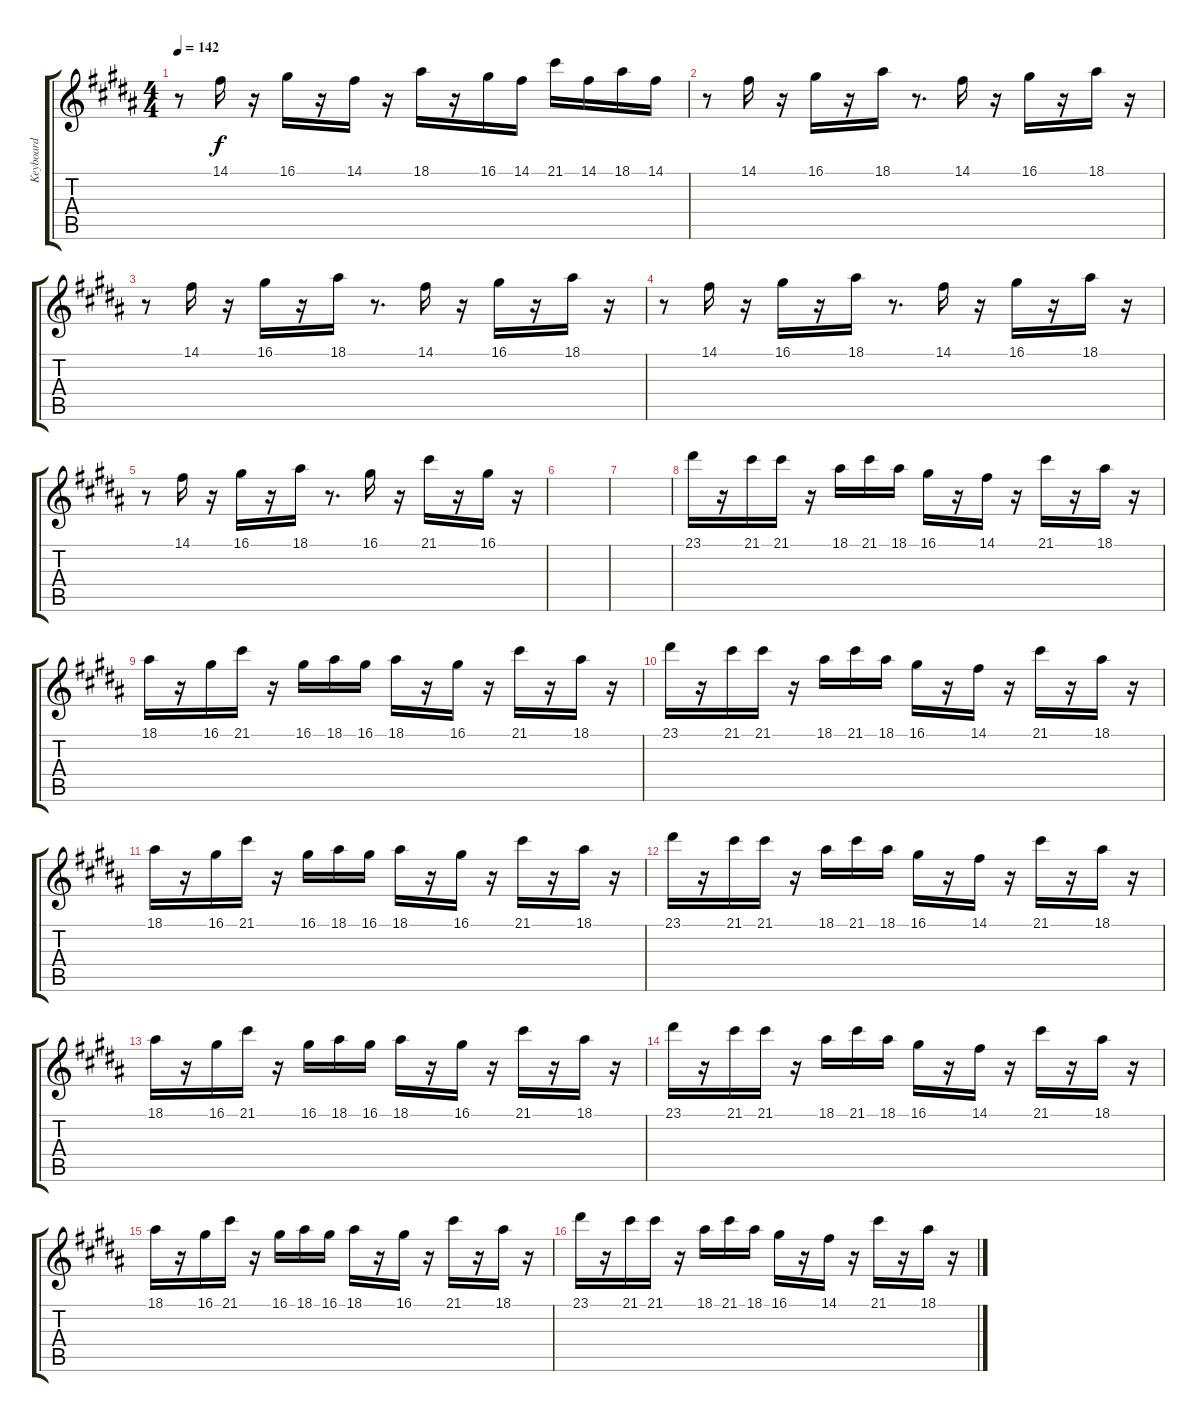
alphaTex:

\track ("Keyboard" "Keyboard") {instrument lead2sawtooth}
\staff {score tabs}
\tuning (E4 B3 G3 D3 A2 E2) {hide}
\ts (4 4)
\tempo 142
\clef g2
\ks b
r.8{dy f} 14.1.16 r.16 16.1.16 r.16 14.1.16 r.16 18.1.16 r.16 16.1.16 14.1.16 21.1.16 14.1.16 18.1.16 14.1.16 |
r.8 14.1.16 r.16 16.1.16 r.16 18.1.16 r.8{d} 14.1.16 r.16 16.1.16 r.16 18.1.16 r.16 |
r.8 14.1.16 r.16 16.1.16 r.16 18.1.16 r.8{d} 14.1.16 r.16 16.1.16 r.16 18.1.16 r.16 |
r.8 14.1.16 r.16 16.1.16 r.16 18.1.16 r.8{d} 14.1.16 r.16 16.1.16 r.16 18.1.16 r.16 |
r.8 14.1.16 r.16 16.1.16 r.16 18.1.16 r.8{d} 16.1.16 r.16 21.1.16 r.16 16.1.16 r.16 |
|
|
23.1.16 r.16 21.1.16 21.1.16 r.16 18.1.16 21.1.16 18.1.16 16.1.16 r.16 14.1.16 r.16 21.1.16 r.16 18.1.16 r.16 |
18.1.16 r.16 16.1.16 21.1.16 r.16 16.1.16 18.1.16 16.1.16 18.1.16 r.16 16.1.16 r.16 21.1.16 r.16 18.1.16 r.16 |
23.1.16 r.16 21.1.16 21.1.16 r.16 18.1.16 21.1.16 18.1.16 16.1.16 r.16 14.1.16 r.16 21.1.16 r.16 18.1.16 r.16 |
18.1.16 r.16 16.1.16 21.1.16 r.16 16.1.16 18.1.16 16.1.16 18.1.16 r.16 16.1.16 r.16 21.1.16 r.16 18.1.16 r.16 |
23.1.16 r.16 21.1.16 21.1.16 r.16 18.1.16 21.1.16 18.1.16 16.1.16 r.16 14.1.16 r.16 21.1.16 r.16 18.1.16 r.16 |
18.1.16 r.16 16.1.16 21.1.16 r.16 16.1.16 18.1.16 16.1.16 18.1.16 r.16 16.1.16 r.16 21.1.16 r.16 18.1.16 r.16 |
23.1.16 r.16 21.1.16 21.1.16 r.16 18.1.16 21.1.16 18.1.16 16.1.16 r.16 14.1.16 r.16 21.1.16 r.16 18.1.16 r.16 |
18.1.16 r.16 16.1.16 21.1.16 r.16 16.1.16 18.1.16 16.1.16 18.1.16 r.16 16.1.16 r.16 21.1.16 r.16 18.1.16 r.16 |
23.1.16 r.16 21.1.16 21.1.16 r.16 18.1.16 21.1.16 18.1.16 16.1.16 r.16 14.1.16 r.16 21.1.16 r.16 18.1.16 r.16
